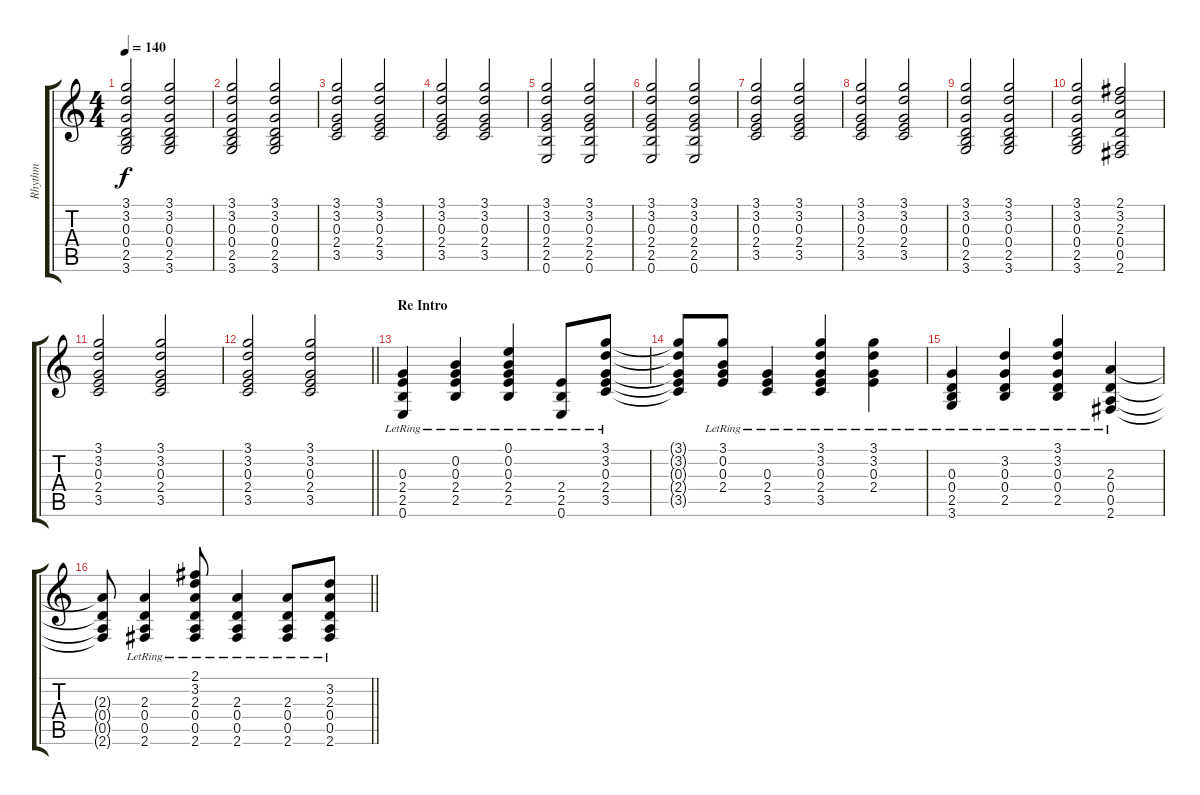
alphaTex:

\track ("Rhythm" "Rhythm") {instrument acousticguitarsteel}
\staff {score tabs}
\tuning (E4 B3 G3 D3 A2 E2) {hide}
\ts (4 4)
\tempo 140
\clef g2
\ks c
(3.1 3.2 0.3 0.4 2.5 3.6).2{dy f} (3.1 3.2 0.3 0.4 2.5 3.6).2 |
(3.1 3.2 0.3 0.4 2.5 3.6).2 (3.1 3.2 0.3 0.4 2.5 3.6).2 |
(3.1 3.2 0.3 2.4 3.5).2 (3.1 3.2 0.3 2.4 3.5).2 |
(3.1 3.2 0.3 2.4 3.5).2 (3.1 3.2 0.3 2.4 3.5).2 |
(3.1 3.2 0.3 2.4 2.5 0.6).2 (3.1 3.2 0.3 2.4 2.5 0.6).2 |
(3.1 3.2 0.3 2.4 2.5 0.6).2 (3.1 3.2 0.3 2.4 2.5 0.6).2 |
(3.1 3.2 0.3 2.4 3.5).2 (3.1 3.2 0.3 2.4 3.5).2 |
(3.1 3.2 0.3 2.4 3.5).2 (3.1 3.2 0.3 2.4 3.5).2 |
(3.1 3.2 0.3 0.4 2.5 3.6).2 (3.1 3.2 0.3 0.4 2.5 3.6).2 |
(3.1 3.2 0.3 0.4 2.5 3.6).2 (2.1 3.2 2.3 0.4 0.5 2.6).2 |
(3.1 3.2 0.3 2.4 3.5).2 (3.1 3.2 0.3 2.4 3.5).2 |
\barLineRight lightlight
(3.1 3.2 0.3 2.4 3.5).2 (3.1 3.2 0.3 2.4 3.5).2 |
\section ("" "Re Intro")
(0.3{lr} 2.4{lr} 2.5{lr} 0.6{lr}).4 (0.2{lr} 0.3{lr} 2.4{lr} 2.5{lr}).4 (0.1{lr} 0.2{lr} 0.3{lr} 2.4{lr} 2.5{lr}).4 (2.4{lr} 2.5{lr} 0.6{lr}).8 (3.1{lr} 3.2{lr} 0.3{lr} 2.4{lr} 3.5{lr}).8 |
(3.1{t} 3.2{t} 0.3{t} 2.4{t} 3.5{t}).8 (3.1{lr} 0.2{lr} 0.3{lr} 2.4{lr}).8 (0.3{lr} 2.4{lr} 3.5{lr}).4 (3.1{lr} 3.2{lr} 0.3{lr} 2.4{lr} 3.5{lr}).4 (3.1{lr} 3.2{lr} 0.3{lr} 2.4{lr}).4 |
(0.3{lr} 0.4{lr} 2.5{lr} 3.6{lr}).4 (3.2{lr} 0.3{lr} 0.4{lr} 2.5{lr}).4 (3.1{lr} 3.2{lr} 0.3{lr} 0.4{lr} 2.5{lr}).4 (2.3{lr} 0.4{lr} 0.5{lr} 2.6{lr}).4 |
\barLineRight lightlight
(2.3{t} 0.4{t} 0.5{t} 2.6{t}).8 (2.3{lr} 0.4{lr} 0.5{lr} 2.6{lr}).4 (2.1{lr} 3.2{lr} 2.3{lr} 0.4{lr} 0.5{lr} 2.6{lr}).8 (2.3{lr} 0.4{lr} 0.5{lr} 2.6{lr}).4 (2.3{lr} 0.4{lr} 0.5{lr} 2.6{lr}).8 (3.2{lr} 2.3{lr} 0.4{lr} 0.5{lr} 2.6{lr}).8
